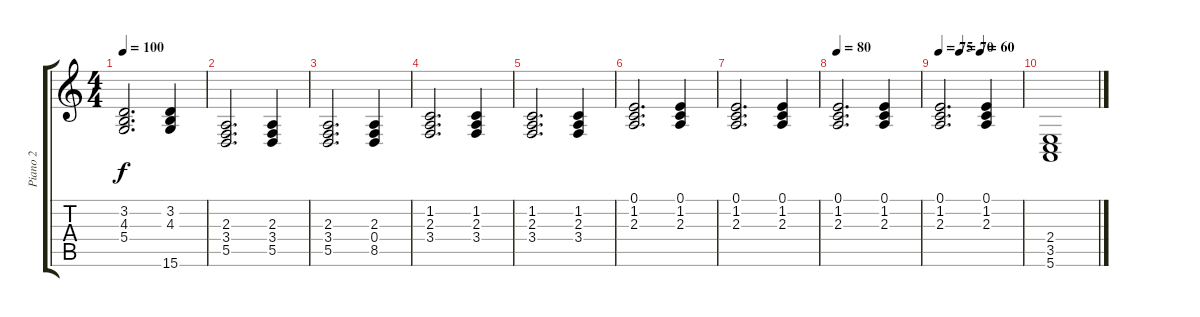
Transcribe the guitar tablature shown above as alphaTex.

\track ("Piano 2" "Piano 2") {instrument acousticgrandpiano}
\staff {score tabs}
\tuning (E4 B3 G3 D3 A2 E2) {hide}
\ts (4 4)
\tempo 100
\clef g2
\ks c
(3.2 4.3 5.4).2{d dy f} (3.2 4.3 15.6).4 |
(2.3 3.4 5.5).2{d} (2.3 3.4 5.5).4 |
(2.3 3.4 5.5).2{d} (2.3 0.4 8.5).4 |
(1.2 2.3 3.4).2{d} (1.2 2.3 3.4).4 |
(1.2 2.3 3.4).2{d} (1.2 2.3 3.4).4 |
(0.1 1.2 2.3).2{d} (0.1 1.2 2.3).4 |
(0.1 1.2 2.3).2{d} (0.1 1.2 2.3).4 |
\tempo 80
(0.1 1.2 2.3).2{d} (0.1 1.2 2.3).4 |
\tempo 75
\tempo (70 0.25)
\tempo (60 0.5)
(0.1 1.2 2.3).2{d} (0.1 1.2 2.3).4 |
(2.4 3.5 5.6).1
